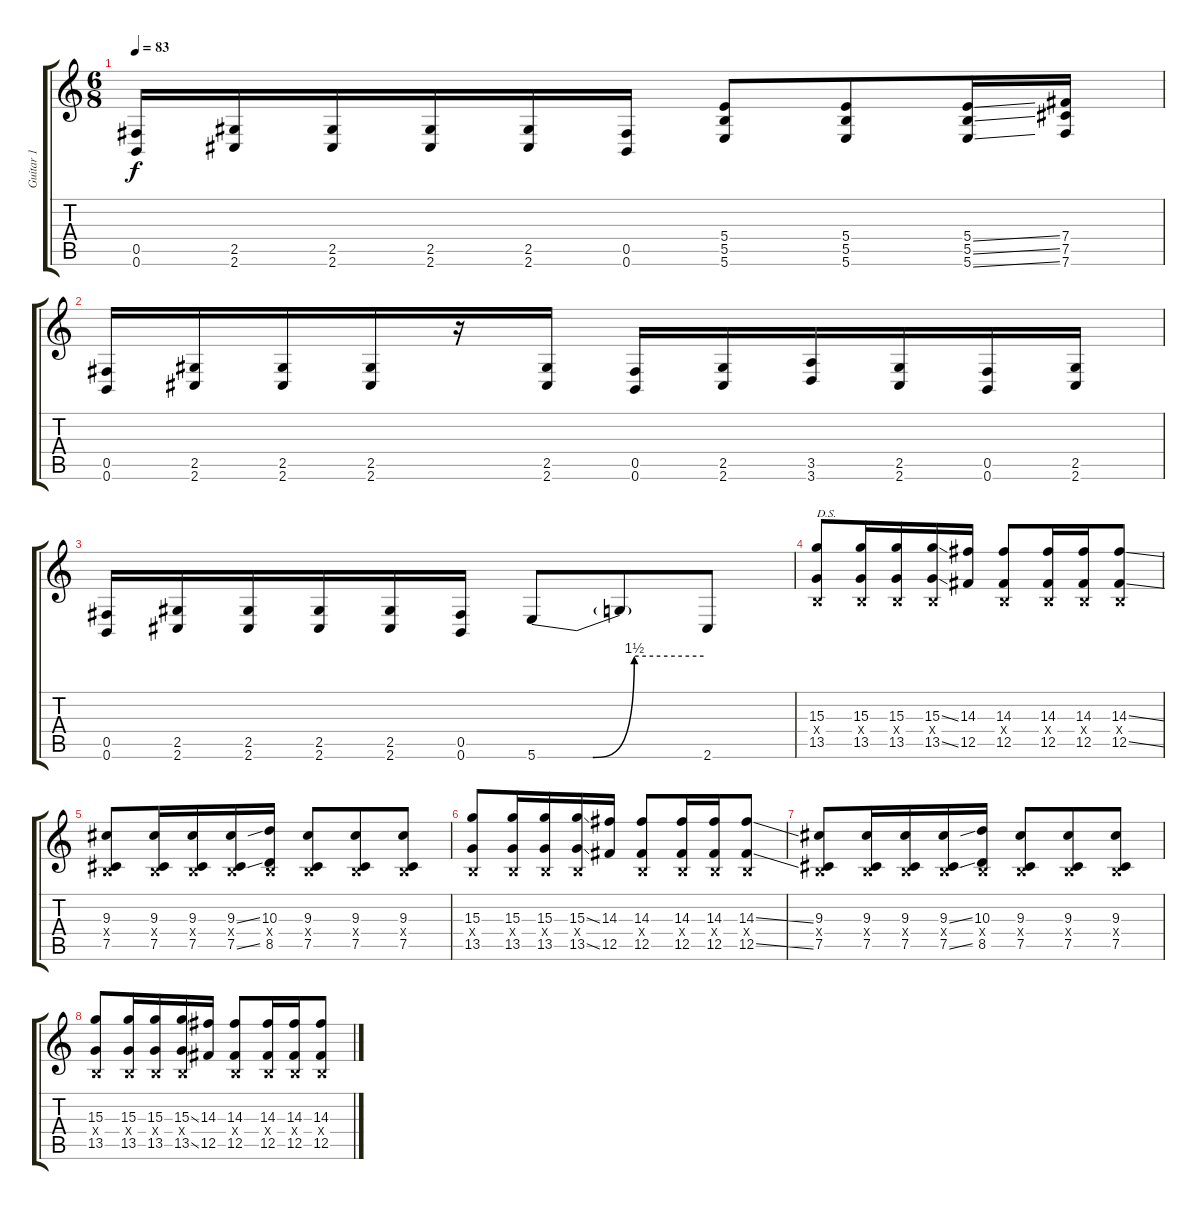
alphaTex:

\track ("Guitar 1" "Guitar 1") {instrument overdrivenguitar}
\staff {score tabs}
\tuning (Db4 Ab3 E3 B2 Gb2 B1) {hide}
\ts (6 8)
\tempo 83
\clef g2
\ks c
(0.5 0.6).16{dy f} (2.5 2.6).16 (2.5 2.6).16 (2.5 2.6).16 (2.5 2.6).16 (0.5 0.6).16 (5.4 5.5 5.6).8{instrument overdrivenguitar} (5.4 5.5 5.6).8 (5.4{ss} 5.5{ss} 5.6{ss}).16 (7.4 7.5 7.6).16 |
(0.5 0.6).16{instrument electricguitarmuted} (2.5 2.6).16 (2.5 2.6).16 (2.5 2.6).16 r.16 (2.5 2.6).16 (0.5 0.6).16 (2.5 2.6).16 (3.5 3.6).16 (2.5 2.6).16 (0.5 0.6).16 (2.5 2.6).16 |
(0.5 0.6).16 (2.5 2.6).16 (2.5 2.6).16 (2.5 2.6).16 (2.5 2.6).16 (0.5 0.6).16 5.6{be (custom 0 0 20 0 35 6 60 6)}.8{instrument overdrivenguitar} 5.6{t}.8 2.6.8 |
(15.3 0.4{x} 13.5).8{txt "D.S."} (15.3 0.4{x} 13.5).16 (15.3 0.4{x} 13.5).16 (15.3{ss} 0.4{x} 13.5{ss}).16 (14.3 12.5).16 (14.3 0.4{x} 12.5).8 (14.3 0.4{x} 12.5).16 (14.3 0.4{x} 12.5).16 (14.3{ss} 0.4{x} 12.5{ss}).8 |
(9.3 0.4{x} 7.5).8 (9.3 0.4{x} 7.5).16 (9.3 0.4{x} 7.5).16 (9.3{ss} 0.4{x} 7.5{ss}).16 (10.3 0.4{x} 8.5).16 (9.3 0.4{x} 7.5).8 (9.3 0.4{x} 7.5).8 (9.3 0.4{x} 7.5).8 |
(15.3 0.4{x} 13.5).8 (15.3 0.4{x} 13.5).16 (15.3 0.4{x} 13.5).16 (15.3{ss} 0.4{x} 13.5{ss}).16 (14.3 12.5).16 (14.3 0.4{x} 12.5).8 (14.3 0.4{x} 12.5).16 (14.3 0.4{x} 12.5).16 (14.3{ss} 0.4{x} 12.5{ss}).8 |
(9.3 0.4{x} 7.5).8 (9.3 0.4{x} 7.5).16 (9.3 0.4{x} 7.5).16 (9.3{ss} 0.4{x} 7.5{ss}).16 (10.3 0.4{x} 8.5).16 (9.3 0.4{x} 7.5).8 (9.3 0.4{x} 7.5).8 (9.3 0.4{x} 7.5).8 |
(15.3 0.4{x} 13.5).8 (15.3 0.4{x} 13.5).16 (15.3 0.4{x} 13.5).16 (15.3{ss} 0.4{x} 13.5{ss}).16 (14.3 12.5).16 (14.3 0.4{x} 12.5).8 (14.3 0.4{x} 12.5).16 (14.3 0.4{x} 12.5).16 (14.3{ss} 0.4{x} 12.5{ss}).8
